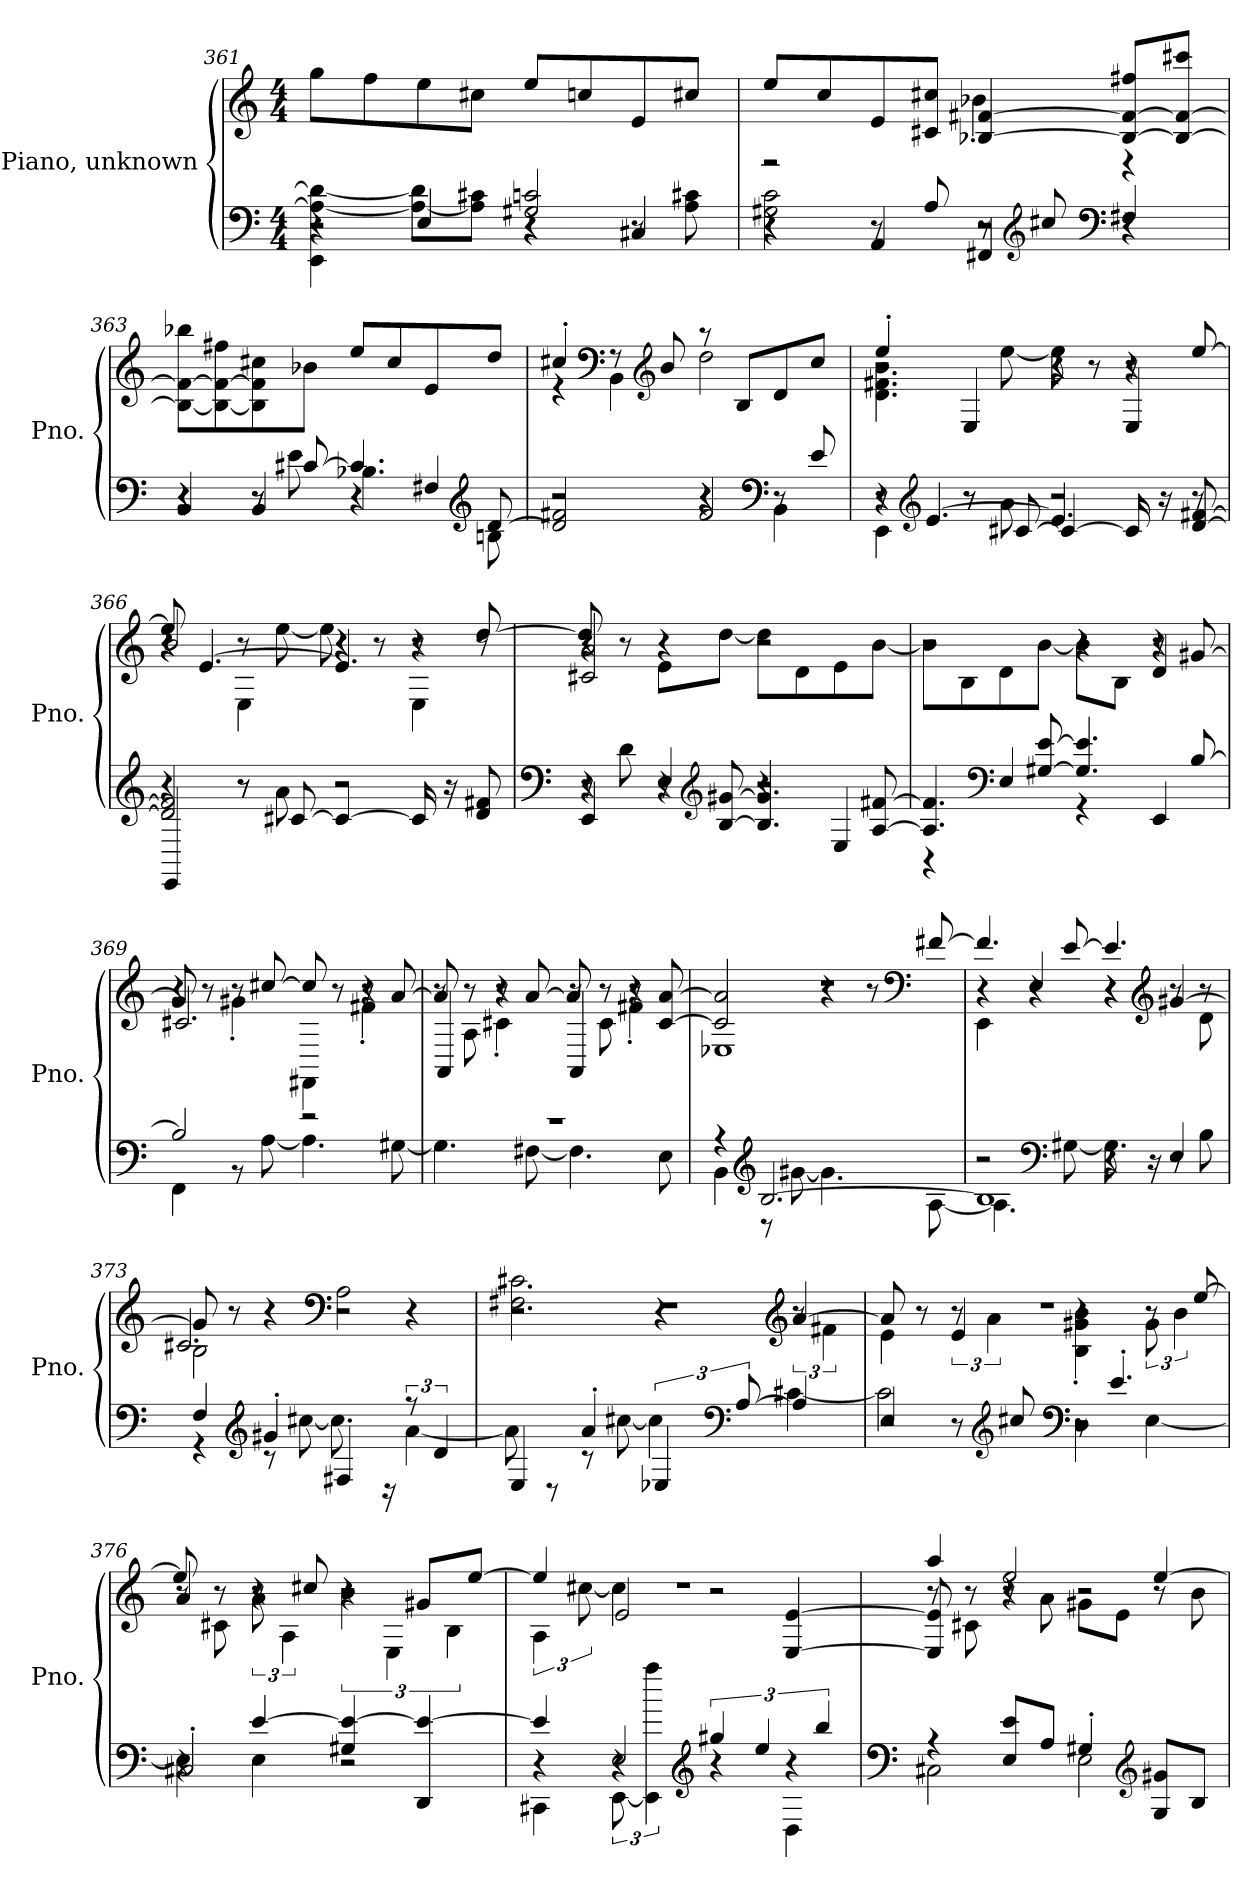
**kern	**kern
*part1	*part1
*staff2	*staff1
*I"Piano, unknown	*
*I'Pno.	*
!!LO:PB:g=z
*clefF4	*clefG2
*k[]	*k[]
*M4/4	*M4/4
=361	=361
*^	*
*	*^	*
4r	4EE\ 4A\_ 4d\_	2r	8gg\L
.	.	.	8ff\
4E/	8A\_ 8d\]L	.	8ee\
.	8A\] 8c#X\J	.	8cc#X\J
2G#X/ 2cn/	4r	4r	8ee/L
.	.	.	8ccn/
.	8r	4C#X/	8e/
.	8A\ 8c#X\	.	8cc#X/J
=362	=362	=362	=362
*	*	*	*^
4r	2G#X\ 2c\	4r	8ee/L	2r
.	.	.	8cc/	.
8r	.	4AA/	8e/	.
8A/	.	.	8c#X/ 8cc#X/J	.
8r	2r	4FF#X/	[4B-X/ [4f#X/	4b-X'\
*clefG2	*	*	*	*
8cc#X/	.	.	.	.
*clefF4	*	*	*	*
4F#X/	.	4r	8B-/_ 8f#/_ 8ff#X/L	4r
.	.	.	8B-/_ 8f#/_ 8ccc#X/J	.
*	*	*	*v	*v
!!LO:LB:g=z
=363	=363	=363	=363
4BB/	4r	4r	8B-\_ 8f#\_ 8bb-X\L
.	.	.	8B-\_ 8f#\_ 8ff#X\
8r	8r	4BB/	8B-\] 8f#\] 8cc#X\
[8c#X/	8e\	.	8b-X\J
4.c#/]	4.B-X\	4r	8ee/L
.	.	.	8cc#/
.	.	4F#X/	8e/
*clefG2	*	*	*
[8d/	8Bn\	.	8dd/J
=364	=364	=364	=364
*	*	*	*^
2d/] 2f#X/	2r	2r	4cc#X'/	4r
*	*	*	*clefF4	*
.	.	.	8r	4BB\
*	*	*	*clefG2	*
.	.	.	8b/	.
4r	4r	2f#/	8r	2dd\
.	.	.	8B/L	.
*clefF4	*	*	*	*
8r	4BB\	.	8d/	.
8e/	.	.	8cc#/J	.
!!LO:LB:g=z
=365	=365	=365	=365	=365
*	*	*	*	*^
8r	4EE\	4r	2r	4.d\ 4.f#X\ 4.b\	4ee'/
*clefG2	*	*	*	*	*
[4.e/	.	.	.	.	.
.	8r	8r	.	.	4E/
.	8a\	[8c#X/	.	[8ee\	.
4.e/]	2r	4c#/_	4r	8ee\]	4r
.	.	.	.	8r	.
.	.	16c#/]	8r	4r	4E/
.	.	16r	.	.	.
[8d/ [8f#X/	.	8r	[8ee/	.	.
=366	=366	=366	=366	=366	=366
*	*	*	*	*	*^
2d/] 2f#/]	4r	4EE/	8ee/]	4r	2b/	4r
.	.	.	[4.e/	.	.	.
.	8r	8r	.	8r	.	4E\
.	8a\	[8c#X/	.	[8ee\	.	.
2r	2r	4c#/_	4.e/]	8ee\]	4r	4r
.	.	.	.	8r	.	.
.	.	16c#/]	.	4r	8r	4E\
.	.	16r	.	.	.	.
.	.	8d/ 8f#X/	8r	.	[8dd/	.
*	*	*	*v	*v	*v	*v
!!LO:LB:g=z
=367	=367	=367	=367
*clefF4	*	*	*
*	*	*	*^
*	*	*	*	*^
4r	8r	4EE/	2c#X/ 2a/	4r	8dd/]
.	8d\	.	.	.	8r
8r	4r	4E/	.	8e\L	4r
*clefG2	*	*	*	*	*
[8B/ [8g#X/	.	.	.	[8dd\J	.
4.B/] 4.g#/]	2r	4r	2r	8dd\L]	2r
.	.	.	.	8d\	.
.	.	4E/	.	8e\	.
[8A/ [8f#X/	.	.	.	[8b\J	.
*	*v	*v	*	*	*
=368	=368	=368	=368	=368
4.A/] 4.f#/]	4r	2r	8b\L]	2r
.	.	.	8B\	.
*clefF4	*	*	*	*
.	4E/	.	8d\	.
[8G#X/ [8e/	.	.	[8b\J	.
4.G#/] 4.e/]	4r	4r	8b\L]	4r
.	.	.	8B\J	.
.	4EE/	8r	4r	4d/
[8B/	.	[8g#X/	.	.
=369	=369	=369	=369	=369
2B/]	4FF\	8g#/]	4r	2.c#X/
.	.	8r	.	.
.	8r	8r	4g#X'\	.
.	[8A\	[8cc#X/	.	.
2r	4.A\]	8cc#/]	4FF#X\	.
.	.	8r	.	.
.	.	8r	4f#X'\	4r
.	[8G#X\	[8a/	.	.
!!LO:LB:g=z	!!	!!
=370	=370	=370	=370	=370
1r	4.G#\]	8a/]	8r	4AA/
.	.	8r	8A\	.
.	.	4r	4c#X'\	8r
.	[8F#X\	.	.	[8a/
.	4.F#\]	4AA/	8r	8a/]
.	.	.	8c#\	8r
.	.	4r	4f#X'\	8r
.	8E\	.	.	[8c#/ [8a/
=371	=371	=371	=371	=371
4r	4BB\	1r	1E-X	2c#/] 2a/]
*clefG2	*	*	*	*
[2.B/	8r	.	.	.
.	[8g#X\	.	.	.
.	4.g#\]	.	.	4r
.	.	.	.	8r
*	*	*clefF4	*	*
.	[8A\	.	.	[8f#X/
=372	=372	=372	=372	=372
*	*^	*	*	*
1B]	4.A\]	2r	4r	4EE\	4.f#/]
.	.	.	4E/	4r	.
*clefF4	*	*	*	*	*
.	[8G#X\	.	.	.	[8e/
.	8.G#\]	4r	4r	4r	4.e/]
.	16r	.	.	.	.
*	*	*	*clefG2	*	*
.	8r	4E/	[4g#X/	8r	.
.	8B\	.	.	8d\	8r
*	*v	*v	*	*	*
!!LO:LB:g=z	!!	!!
=373	=373	=373	=373	=373
4F/	4r	8g#/]	2B\	2.c#X/
.	.	8r	.	.
*clefG2	*	*	*	*
4g#X'/	8r	4r	.	.
.	[8cc#X\	.	.	.
*	*	*clefF4	*	*
4F#X/	8.cc#\]	2r	2A\	.
.	16r	.	.	.
12r	[4a\	.	.	4r
6d/	.	.	.	.
=374	=374	=374	=374	=374
4E/	8a\]	1r	2.F#X\ 2.c#X\	2r
.	8r	.	.	.
4a'/	8r	.	.	.
.	[8cc#X\	.	.	.
6E-X/	4cc#\]	.	.	4r
*clefF4	*	*	*	*
[12A/	.	.	.	.
*	*	*clefG2	*	*
4A/]	[4c#X\	.	12r	[4a/
.	.	.	6f#X\	.
!!LO:PB:g=z	!!	!!
=375	=375	=375	=375	=375
*	*^	*	*	*
4E/	2c#\]	2r	1r	4e\	8a/]
.	.	.	.	.	8r
8r	.	.	.	12r	4e/
.	.	.	.	6a\	.
*clefG2	*	*	*	*	*
8cc#X/	.	.	.	.	.
*clefF4	*	*	*	*	*
2r	4D\	8r	.	4B\' 4g#X\' 4b\'	4r
.	.	4.e'/	.	.	.
.	[4E\	.	.	12g#\	8r
.	.	.	.	6b\	.
.	.	.	.	.	[8ee/
=376	=376	=376	=376	=376	=376
4r	4E\]	2C#X'/	4a/	8r	8ee/]
.	.	.	.	8c#X\	8r
[4e/	4E\	.	4r	12a\	8r
.	.	.	.	6A\	.
.	.	.	.	.	8cc#X/
4G#X/ 4e/_	2r	2r	2r	6b\	4r
.	.	.	.	6E\	.
4DD/ 4e/_	.	.	.	.	8g#X/L
.	.	.	.	6B\	.
.	.	.	.	.	[8ee/J
=377	=377	=377	=377	=377	=377
4e/]	4CC#X\	4r	1r	6A\	4ee/]
.	.	.	.	[12cc#X\	.
4r	[12EE\	2E/	.	4cc#\]	2e/
.	6EE\] 6aa\	.	.	.	.
*clefG2	*	*	*	*	*
6gg#X/	4r	.	.	2r	.
6ee/	.	.	.	.	.
.	4D\	4r	.	.	[4E/ [4e/
6bb/	.	.	.	.	.
*v	*v	*v	*	*	*
!!LO:LB:g=z	!!	!!
=378	=378	=378	=378
*clefF4	*	*	*
*^	*	*	*
4r	2C#X\	4aa/	8r	8E/] 8e/]
.	.	.	8c#X\	8r
8E/ 8e/L	.	2ee/	8r	4r
8A/J	.	.	8a\	.
4G#X'/	2E\	.	8g#X\L	2r
.	.	.	8e\J	.
*clefG2	*	*	*	*
8G#/ 8g#X/L	.	[4ee/	8r	.
8B/J	.	.	8b\	.
*v	*v	*	*	*
*	*v	*v	*v
=	=
*-	*-
